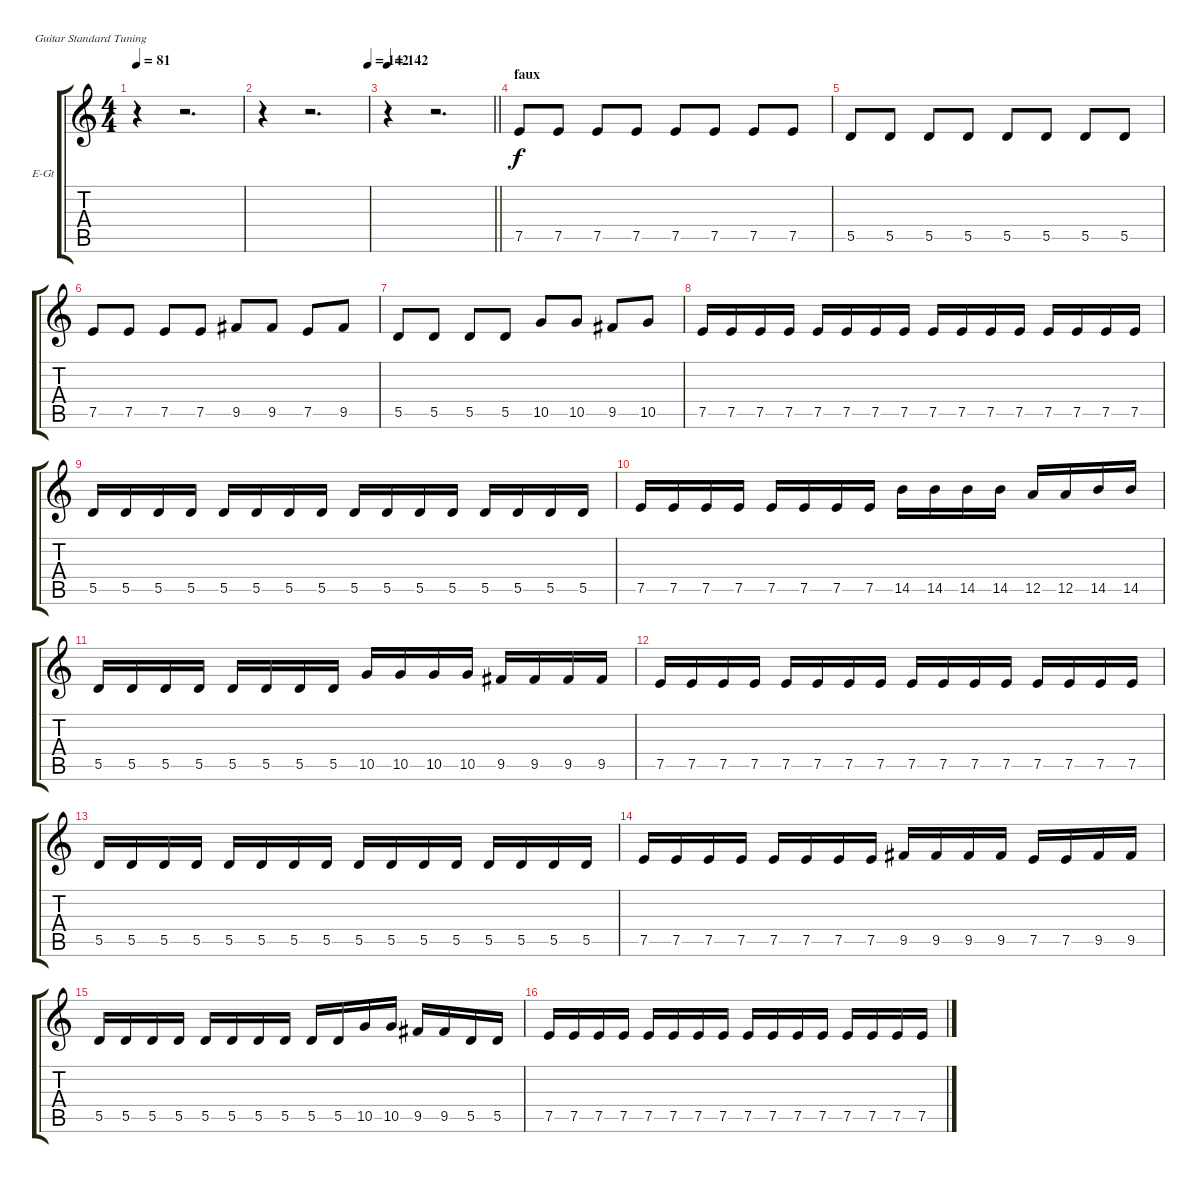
\bracketExtendMode groupsimilarinstruments
\firstSystemTrackNameOrientation horizontal
\otherSystemsTrackNameOrientation horizontal
\track ("Piste 2" "E-Gt") {instrument electricguitarclean}
\staff {score tabs}
\tuning (E4 B3 G3 D3 A2 E2)
\ts (4 4)
\tempo 81
\clef g2
\ks c
r.4{dy f} r.2{d} |
\tempo (142 1)
r.4 r.2{d} |
\tempo 142
\barLineRight lightlight
r.4 r.2{d} |
\section ("" "faux")
7.5.8 7.5.8 7.5.8 7.5.8 7.5.8 7.5.8 7.5.8 7.5.8 |
5.5.8 5.5.8 5.5.8 5.5.8 5.5.8 5.5.8 5.5.8 5.5.8 |
7.5.8 7.5.8 7.5.8 7.5.8 9.5.8 9.5.8 7.5.8 9.5.8 |
5.5.8 5.5.8 5.5.8 5.5.8 10.5.8 10.5.8 9.5.8 10.5.8 |
7.5.16 7.5.16 7.5.16 7.5.16 7.5.16 7.5.16 7.5.16 7.5.16 7.5.16 7.5.16 7.5.16 7.5.16 7.5.16 7.5.16 7.5.16 7.5.16 |
5.5.16 5.5.16 5.5.16 5.5.16 5.5.16 5.5.16 5.5.16 5.5.16 5.5.16 5.5.16 5.5.16 5.5.16 5.5.16 5.5.16 5.5.16 5.5.16 |
7.5.16 7.5.16 7.5.16 7.5.16 7.5.16 7.5.16 7.5.16 7.5.16 14.5.16 14.5.16 14.5.16 14.5.16 12.5.16 12.5.16 14.5.16 14.5.16 |
5.5.16 5.5.16 5.5.16 5.5.16 5.5.16 5.5.16 5.5.16 5.5.16 10.5.16 10.5.16 10.5.16 10.5.16 9.5.16 9.5.16 9.5.16 9.5.16 |
7.5.16 7.5.16 7.5.16 7.5.16 7.5.16 7.5.16 7.5.16 7.5.16 7.5.16 7.5.16 7.5.16 7.5.16 7.5.16 7.5.16 7.5.16 7.5.16 |
5.5.16 5.5.16 5.5.16 5.5.16 5.5.16 5.5.16 5.5.16 5.5.16 5.5.16 5.5.16 5.5.16 5.5.16 5.5.16 5.5.16 5.5.16 5.5.16 |
7.5.16 7.5.16 7.5.16 7.5.16 7.5.16 7.5.16 7.5.16 7.5.16 9.5.16 9.5.16 9.5.16 9.5.16 7.5.16 7.5.16 9.5.16 9.5.16 |
5.5.16 5.5.16 5.5.16 5.5.16 5.5.16 5.5.16 5.5.16 5.5.16 5.5.16 5.5.16 10.5.16 10.5.16 9.5.16 9.5.16 5.5.16 5.5.16 |
7.5.16 7.5.16 7.5.16 7.5.16 7.5.16 7.5.16 7.5.16 7.5.16 7.5.16 7.5.16 7.5.16 7.5.16 7.5.16 7.5.16 7.5.16 7.5.16
